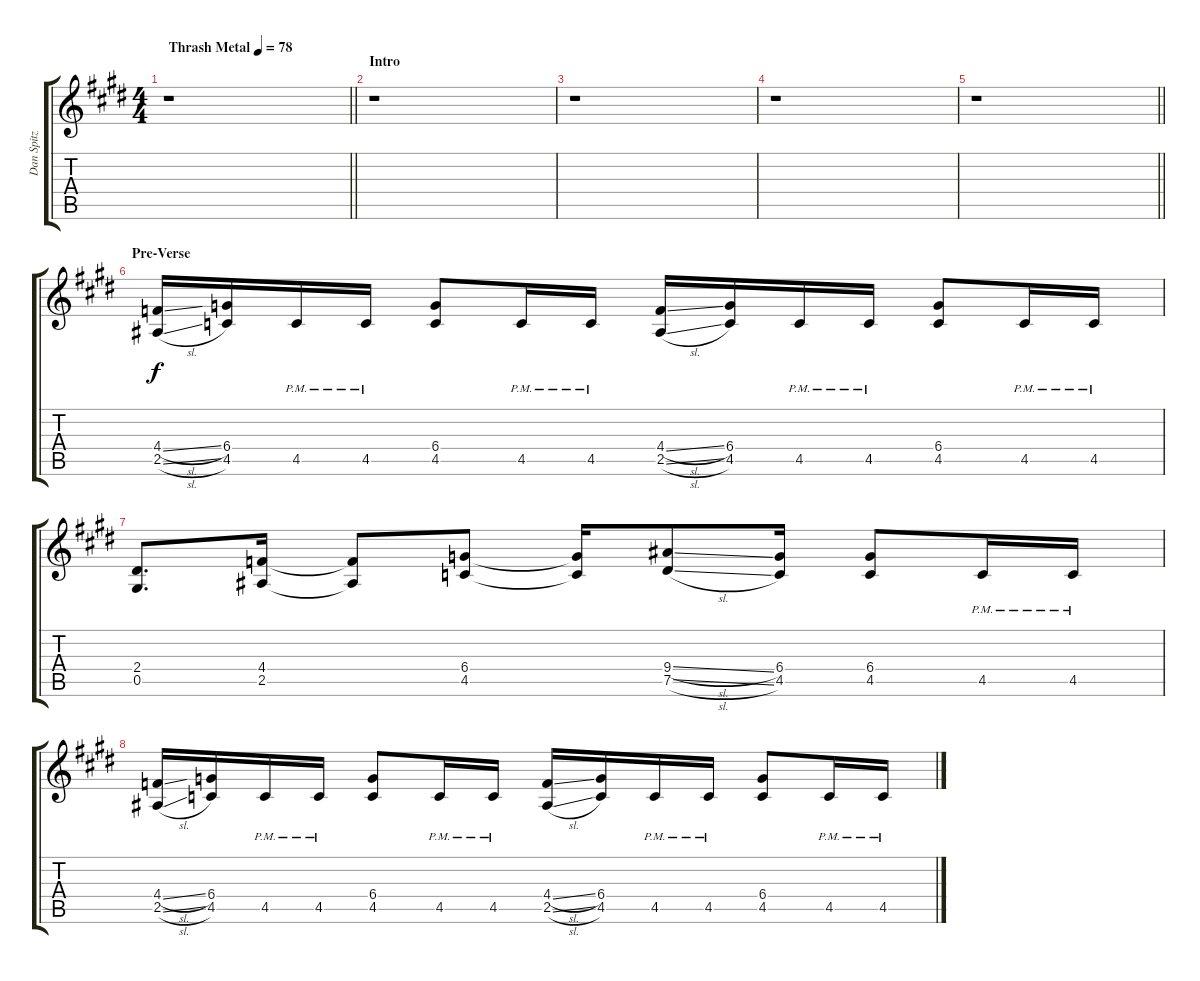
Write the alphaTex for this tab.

\track ("Dan Spitz Rhy" "Dan Spitz ") {instrument distortionguitar}
\staff {score tabs}
\tuning (Eb4 Bb3 Gb3 Db3 Ab2 Eb2) {hide}
\ts (4 4)
\tempo (78 "Thrash Metal")
\clef g2
\barLineRight lightlight
\ks e
r.1{dy f instrument distortionguitar} |
\section ("" "Intro")
r.1 |
r.1 |
r.1 |
\barLineRight lightlight
r.1 |
\section ("" "Pre-Verse")
(4.4{sl} 2.5{sl}).16 (6.4 4.5).16 4.5{pm}.16 4.5{pm}.16 (6.4 4.5).8 4.5{pm}.16 4.5{pm}.16 (4.4{sl} 2.5{sl}).16 (6.4 4.5).16 4.5{pm}.16 4.5{pm}.16 (6.4 4.5).8 4.5{pm}.16 4.5{pm}.16 |
(2.4 0.5).8{d} (4.4 2.5).16 (4.4{t} 2.5{t}).8 (6.4 4.5).8 (6.4{t} 4.5{t}).16 (9.4{sl} 7.5{sl}).8 (6.4 4.5).16 (6.4 4.5).8 4.5{pm}.16 4.5{pm}.16 |
(4.4{sl} 2.5{sl}).16 (6.4 4.5).16 4.5{pm}.16 4.5{pm}.16 (6.4 4.5).8 4.5{pm}.16 4.5{pm}.16 (4.4{sl} 2.5{sl}).16 (6.4 4.5).16 4.5{pm}.16 4.5{pm}.16 (6.4 4.5).8 4.5{pm}.16 4.5{pm}.16
